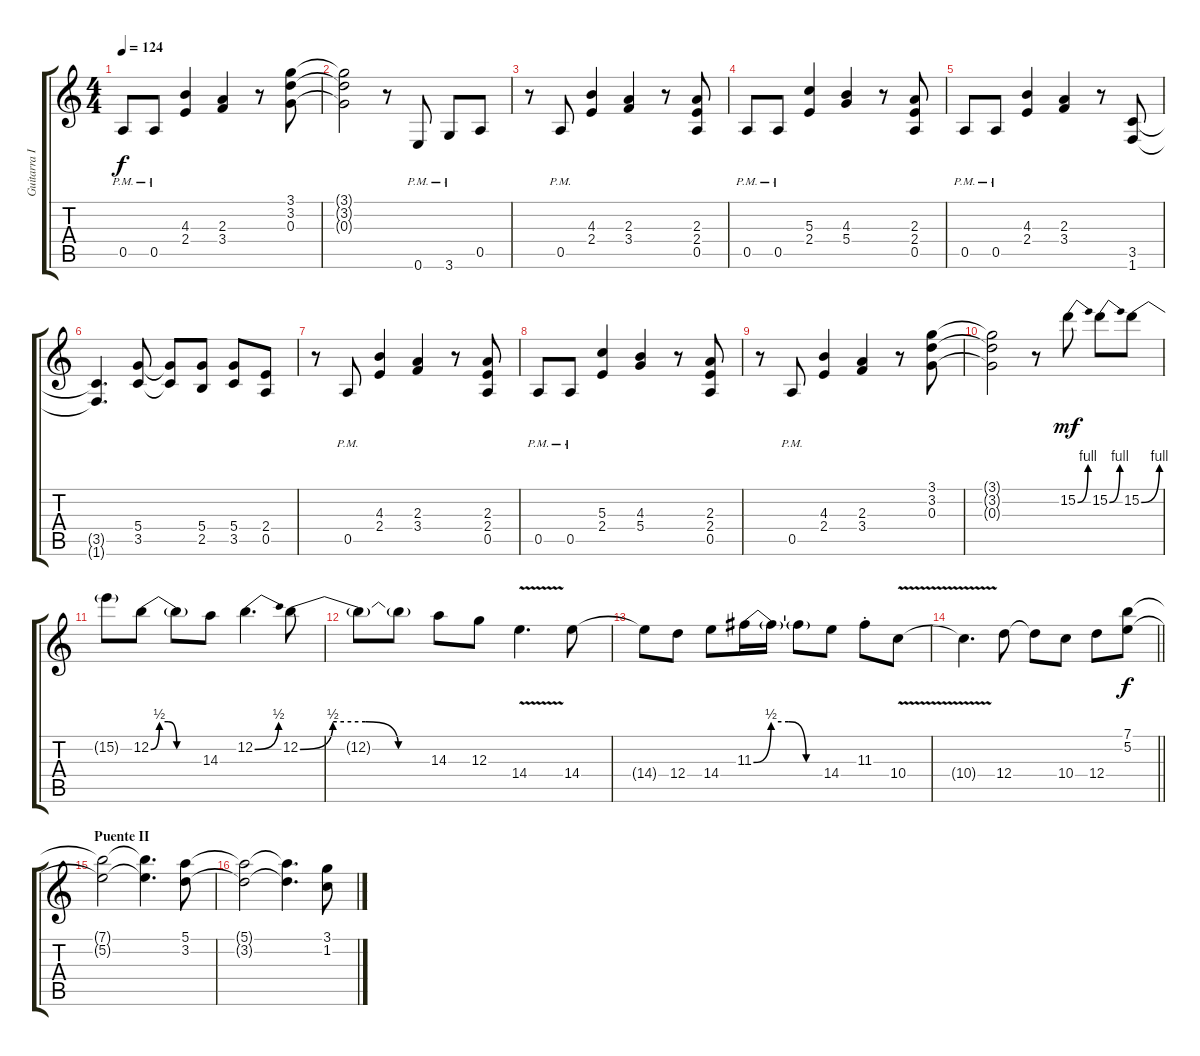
\track ("Guitarra II" "Guitarra I") {instrument electricguitarclean}
\staff {score tabs}
\tuning (E4 B3 G3 D3 A2 E2) {hide}
\ts (4 4)
\tempo 124
\clef g2
\ks c
0.5{pm}.8{dy f} 0.5{pm}.8 (4.3 2.4).4 (2.3 3.4).4 r.8 (3.1 3.2 0.3).8 |
(3.1{t} 3.2{t} 0.3{t}).2 r.8 0.6{pm}.8 3.6{pm}.8 0.5.8 |
r.8 0.5{pm}.8 (4.3 2.4).4 (2.3 3.4).4 r.8 (2.3 2.4 0.5).8 |
0.5{pm}.8 0.5{pm}.8 (5.3 2.4).4 (4.3 5.4).4 r.8 (2.3 2.4 0.5).8 |
0.5{pm}.8 0.5{pm}.8 (4.3 2.4).4 (2.3 3.4).4 r.8 (3.5 1.6).8 |
(3.5{t} 1.6{t}).4{d} (5.4 3.5).8 (5.4{t} 3.5{t}).8 (5.4 2.5).8 (5.4 3.5).8 (2.4 0.5).8 |
r.8 0.5{pm}.8 (4.3 2.4).4 (2.3 3.4).4 r.8 (2.3 2.4 0.5).8 |
0.5{pm}.8 0.5{pm}.8 (5.3 2.4).4 (4.3 5.4).4 r.8 (2.3 2.4 0.5).8 |
r.8 0.5{pm}.8 (4.3 2.4).4 (2.3 3.4).4 r.8 (3.1 3.2 0.3).8 |
(3.1{t} 3.2{t} 0.3{t}).2 r.8 15.2{be (bend 0 0 60 4)}.8{dy mf} 15.2{be (bend 0 0 60 4)}.8 15.2{be (bend 0 0 60 4)}.8 |
15.2{t}.8 12.2{be (custom 0 0 10 2 20 2 30 0 60 0)}.8 12.2{t}.8 14.3.8 12.2{be (bend 0 0 60 2)}.4{d} 12.2{be (custom 0 0 15 2 30 2 45 0 60 0)}.8 |
12.2{t}.8 12.2{t}.8 14.3.8 12.3.8 14.4{v}.4{d} 14.4.8 |
14.4{t}.8 12.4.8 14.4.8 11.3{be (custom 0 0 15 2 30 2 45 0 60 0)}.16 11.3{t}.16 11.3{t}.8 14.4.8 11.3{st}.8 10.4{v}.8 |
\barLineRight lightlight
10.4{t}.4{d} 12.4.8 12.4{t}.8 10.4.8 12.4.8 (7.1 5.2).8{dy f} |
\section ("" "Puente II")
(7.1{t} 5.2{t}).2 (7.1{t} 5.2{t}).4{d} (5.1 3.2).8 |
(5.1{t} 3.2{t}).2 (5.1{t} 3.2{t}).4{d} (3.1 1.2).8
